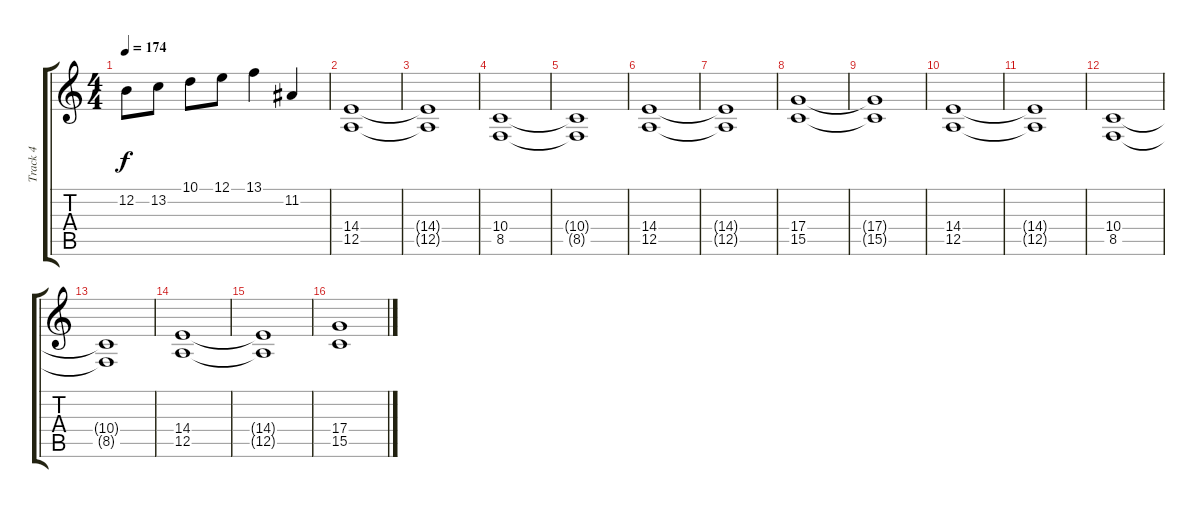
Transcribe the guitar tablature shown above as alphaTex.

\track ("Track 4" "Track 4") {instrument synthstrings2}
\staff {score tabs}
\tuning (E4 B3 G3 D3 A2 E2) {hide}
\ts (4 4)
\tempo 174
\clef g2
\ks c
12.2.8{dy f} 13.2.8 10.1.8 12.1.8 13.1.4 11.2.4 |
\section ("" "")
(14.4 12.5).1{instrument pad2warm} |
(14.4{t} 12.5{t}).1 |
(10.4 8.5).1 |
(10.4{t} 8.5{t}).1 |
(14.4 12.5).1 |
(14.4{t} 12.5{t}).1 |
(17.4 15.5).1 |
(17.4{t} 15.5{t}).1 |
(14.4 12.5).1{instrument pad2warm} |
(14.4{t} 12.5{t}).1 |
(10.4 8.5).1 |
(10.4{t} 8.5{t}).1 |
(14.4 12.5).1 |
(14.4{t} 12.5{t}).1 |
(17.4 15.5).1
